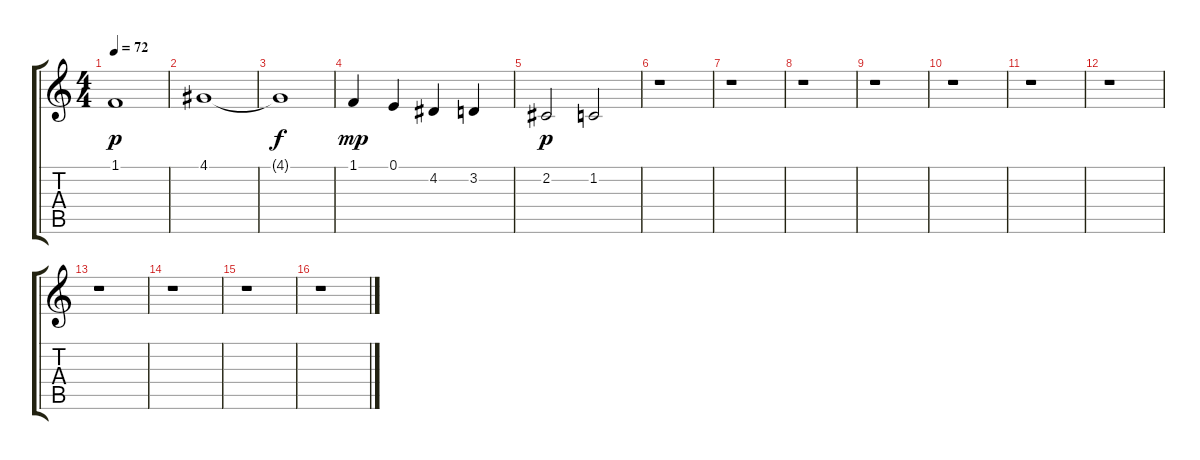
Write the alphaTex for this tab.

\track "" {instrument flute}
\staff {score tabs}
\tuning (E4 B3 G3 D3 A2 E2) {hide}
\ts (4 4)
\tempo 72
\clef g2
\ks c
1.1.1{dy p} |
4.1.1 |
4.1{t}.1{dy f} |
1.1.4{dy mp} 0.1.4 4.2.4 3.2.4 |
2.2.2{dy p} 1.2.2 |
r.1 |
r.1 |
r.1 |
r.1 |
r.1 |
r.1 |
r.1 |
r.1 |
r.1 |
r.1 |
r.1
